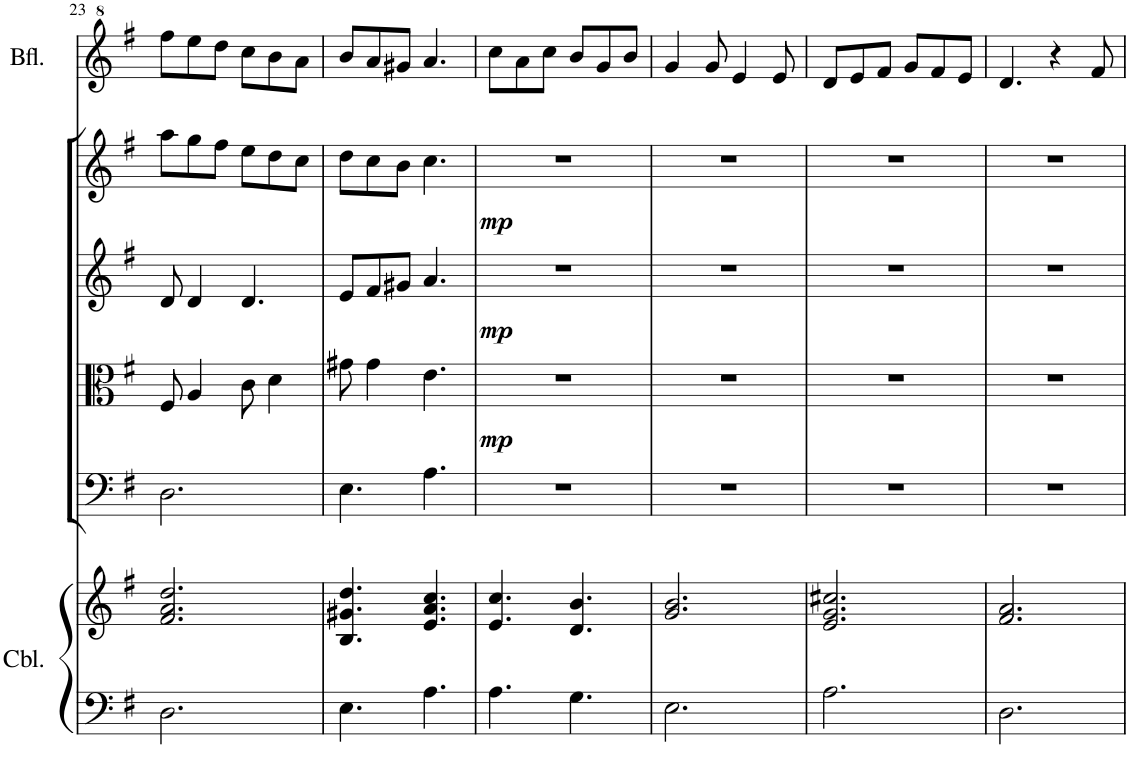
**kern	**kern	**kern	**kern	**dynam	**kern	**dynam	**kern	**dynam	**kern
*part6	*part6	*part5	*part4	*part4	*part3	*part3	*part2	*part2	*part1
*staff7	*staff6	*staff5	*staff4	*staff4	*staff3	*staff3	*staff2	*staff2	*staff1
*I"Cembalo	*	*I"Violoncello	*I"Viola	*	*I"Violin II	*	*I"Violin I	*	*I"Blockflöte
*I'Cbl.	*	*I'Vc	*I'Vla	*	*I'Vln	*	*I'Vln	*	*I'Bfl.
!!LO:PB:g=z
*clefF4	*clefG2	*clefF4	*clefC3	*	*clefG2	*	*clefG2	*	*clefG^2
*k[f#]	*k[f#]	*k[f#]	*k[f#]	*	*k[f#]	*	*k[f#]	*	*k[f#]
*M6/8	*M6/8	*M6/8	*M6/8	*	*M6/8	*	*M6/8	*	*M6/8
=23	=23	=23	=23	=23	=23	=23	=23	=23	=23
2.D\	2.f#/ 2.a/ 2.dd/	2.D\	8F#/	.	8d/	.	8aa\L	.	8fff#\L
.	.	.	4A/	.	4d/	.	8gg\	.	8eee\
.	.	.	.	.	.	.	8ff#\J	.	8ddd\J
.	.	.	8c\	.	4.d/	.	8ee\L	.	8ccc\L
.	.	.	4d\	.	.	.	8dd\	.	8bb\
.	.	.	.	.	.	.	8cc\J	.	8aa\J
=24	=24	=24	=24	=24	=24	=24	=24	=24	=24
4.E\	4.B/ 4.g#X/ 4.dd/	4.E\	8g#X\	.	8e/L	.	8dd\L	.	8bb/L
.	.	.	4g#\	.	8f#/	.	8cc\	.	8aa/
.	.	.	.	.	8g#X/J	.	8b\J	.	8gg#X/J
4.A\	4.e/ 4.a/ 4.cc/	4.A\	4.e\	.	4.a/	.	4.cc\	.	4.aa/
=25	=25	=25	=25	=25	=25	=25	=25	=25	=25
!	!	!	!	!LO:DY:b	!	!LO:DY:b	!	!LO:DY:b	!
4.A\	4.e/ 4.cc/	2.r	2.r	mp	2.r	mp	2.r	mp	8ccc\L
.	.	.	.	.	.	.	.	.	8aa\
.	.	.	.	.	.	.	.	.	8ccc\J
4.G\	4.d/ 4.b/	.	.	.	.	.	.	.	8bb/L
.	.	.	.	.	.	.	.	.	8gg/
.	.	.	.	.	.	.	.	.	8bb/J
=26	=26	=26	=26	=26	=26	=26	=26	=26	=26
2.E\	2.g/ 2.b/	2.r	2.r	.	2.r	.	2.r	.	4gg/
.	.	.	.	.	.	.	.	.	8gg/
.	.	.	.	.	.	.	.	.	4ee/
.	.	.	.	.	.	.	.	.	8ee/
=27	=27	=27	=27	=27	=27	=27	=27	=27	=27
2.A\	2.e/ 2.g/ 2.cc#X/	2.r	2.r	.	2.r	.	2.r	.	8dd/L
.	.	.	.	.	.	.	.	.	8ee/
.	.	.	.	.	.	.	.	.	8ff#/J
.	.	.	.	.	.	.	.	.	8gg/L
.	.	.	.	.	.	.	.	.	8ff#/
.	.	.	.	.	.	.	.	.	8ee/J
=28	=28	=28	=28	=28	=28	=28	=28	=28	=28
2.D\	2.f#/ 2.a/	2.r	2.r	.	2.r	.	2.r	.	4.dd/
.	.	.	.	.	.	.	.	.	4r
.	.	.	.	.	.	.	.	.	8ff#/
=	=	=	=	=	=	=	=	=	=
*-	*-	*-	*-	*-	*-	*-	*-	*-	*-
